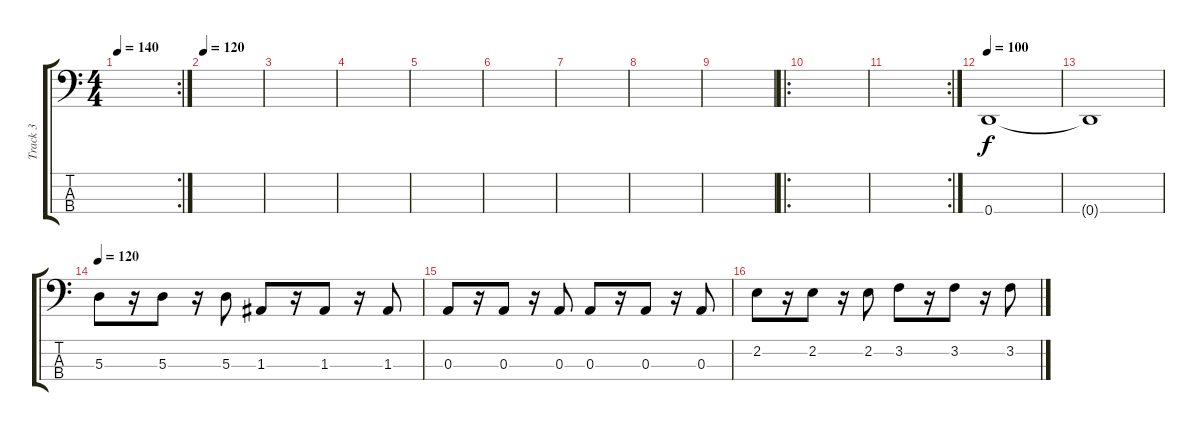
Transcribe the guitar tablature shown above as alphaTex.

\track ("Track 3" "Track 3") {instrument electricbasspick}
\staff {score tabs}
\tuning (G2 D2 A1 D1) {hide}
\rc 2
\ts (4 4)
\tempo 140
\clef f4
\ks c
|
\tempo 120
|
|
|
|
|
|
|
|
\ro
|
\rc 2
|
\tempo 100
0.4.1 |
0.4{t}.1 |
\tempo 120
5.3.8 r.16 5.3.8 r.16 5.3.8 1.3.8 r.16 1.3.8 r.16 1.3.8 |
0.3.8 r.16 0.3.8 r.16 0.3.8 0.3.8 r.16 0.3.8 r.16 0.3.8 |
2.2.8 r.16 2.2.8 r.16 2.2.8 3.2.8 r.16 3.2.8 r.16 3.2.8
